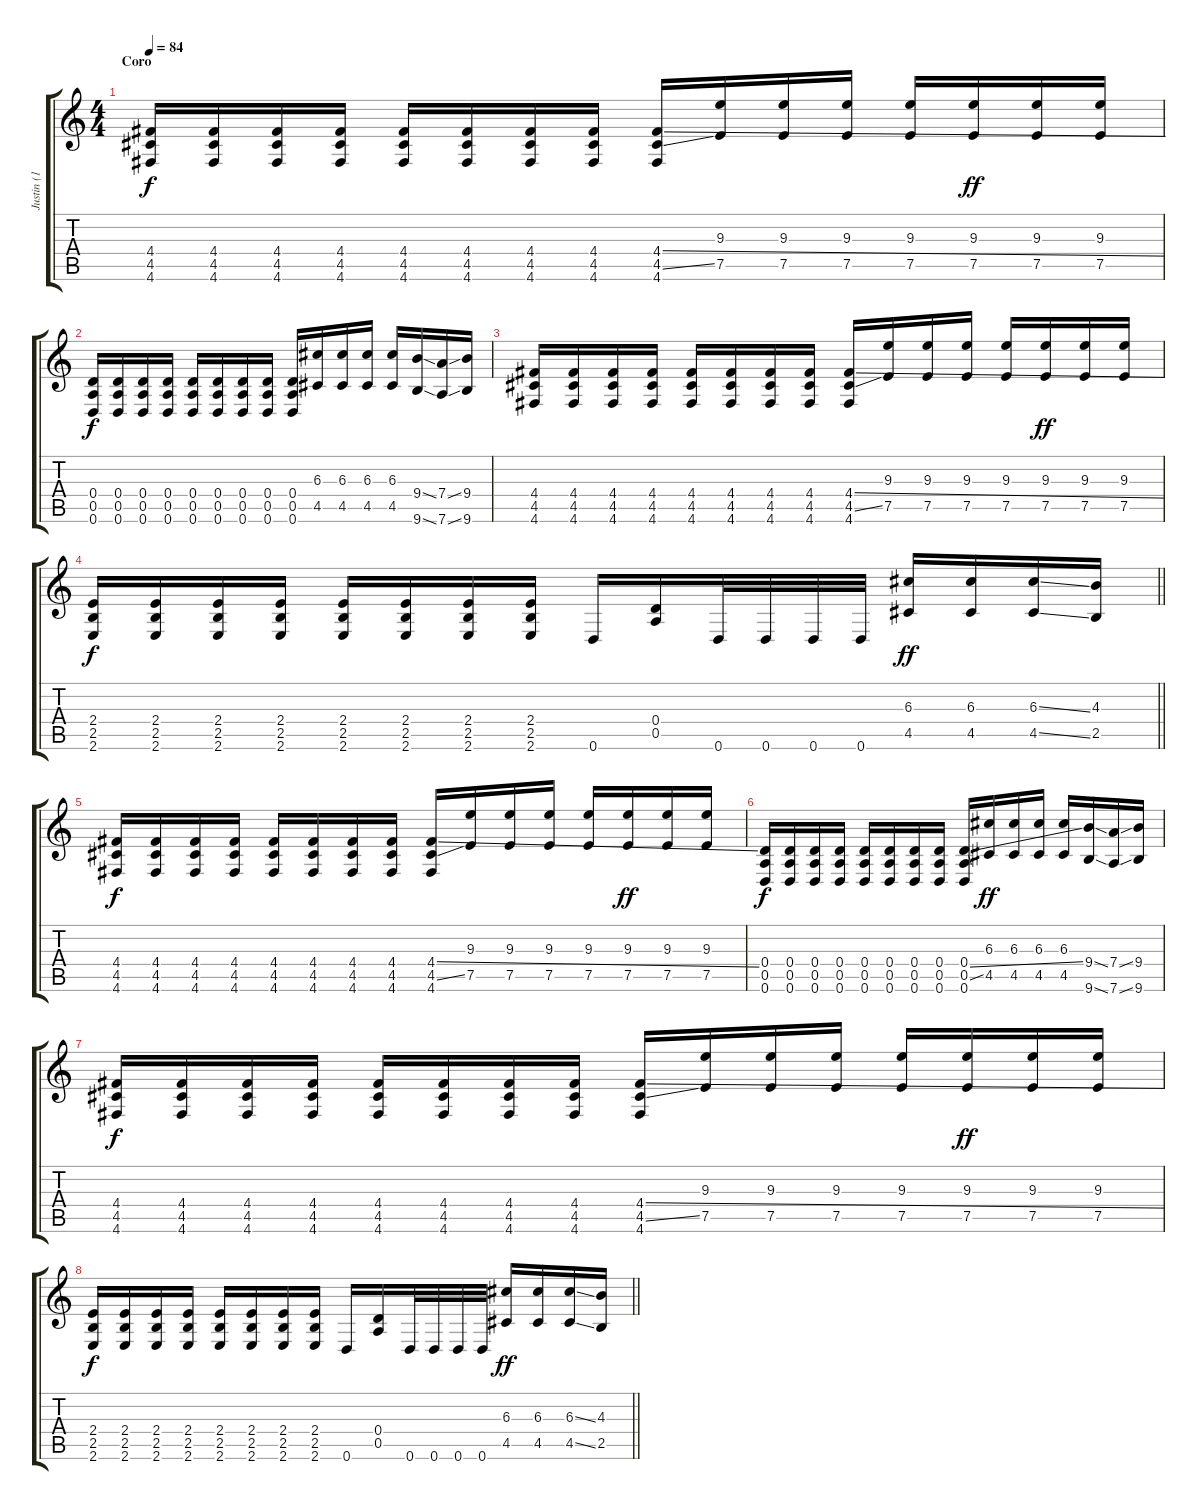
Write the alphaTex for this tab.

\track ("Justin (1 guitarra)" "Justin (1 ") {instrument overdrivenguitar}
\staff {score tabs}
\tuning (E4 B3 G3 D3 A2 D2) {hide}
\ts (4 4)
\section ("" "Coro")
\tempo 84
\clef g2
\ks c
(4.4 4.5 4.6).16{dy f} (4.4 4.5 4.6).16 (4.4 4.5 4.6).16 (4.4 4.5 4.6).16 (4.4 4.5 4.6).16 (4.4 4.5 4.6).16 (4.4 4.5 4.6).16 (4.4 4.5 4.6).16 (4.4{ss} 4.5{ss} 4.6).16 (9.3 7.5).16 (9.3 7.5).16 (9.3 7.5).16 (9.3 7.5).16 (9.3 7.5).16{dy ff} (9.3 7.5).16 (9.3 7.5).16 |
(0.4 0.5 0.6).16{dy f} (0.4 0.5 0.6).16 (0.4 0.5 0.6).16 (0.4 0.5 0.6).16 (0.4 0.5 0.6).16 (0.4 0.5 0.6).16 (0.4 0.5 0.6).16 (0.4 0.5 0.6).16 (0.4 0.5 0.6).16 (6.3 4.5).16 (6.3 4.5).16 (6.3 4.5).16 (6.3 4.5).16 (9.4{ss} 9.6{ss}).16 (7.4{ss} 7.6{ss}).16 (9.4 9.6).16 |
(4.4 4.5 4.6).16 (4.4 4.5 4.6).16 (4.4 4.5 4.6).16 (4.4 4.5 4.6).16 (4.4 4.5 4.6).16 (4.4 4.5 4.6).16 (4.4 4.5 4.6).16 (4.4 4.5 4.6).16 (4.4{ss} 4.5{ss} 4.6).16 (9.3 7.5).16 (9.3 7.5).16 (9.3 7.5).16 (9.3 7.5).16 (9.3 7.5).16{dy ff} (9.3 7.5).16 (9.3 7.5).16 |
\barLineRight lightlight
(2.4 2.5 2.6).16{dy f} (2.4 2.5 2.6).16 (2.4 2.5 2.6).16 (2.4 2.5 2.6).16 (2.4 2.5 2.6).16 (2.4 2.5 2.6).16 (2.4 2.5 2.6).16 (2.4 2.5 2.6).16 0.6.16 (0.4 0.5).16 0.6.32 0.6.32 0.6.32 0.6.32 (6.3 4.5).16{dy ff} (6.3 4.5).16 (6.3{ss} 4.5{ss}).16 (4.3 2.5).16 |
(4.4 4.5 4.6).16{dy f} (4.4 4.5 4.6).16 (4.4 4.5 4.6).16 (4.4 4.5 4.6).16 (4.4 4.5 4.6).16 (4.4 4.5 4.6).16 (4.4 4.5 4.6).16 (4.4 4.5 4.6).16 (4.4{ss} 4.5{ss} 4.6).16 (9.3 7.5).16 (9.3 7.5).16 (9.3 7.5).16 (9.3 7.5).16 (9.3 7.5).16{dy ff} (9.3 7.5).16 (9.3 7.5).16 |
(0.4 0.5 0.6).16{dy f} (0.4 0.5 0.6).16 (0.4 0.5 0.6).16 (0.4 0.5 0.6).16 (0.4 0.5 0.6).16 (0.4 0.5 0.6).16 (0.4 0.5 0.6).16 (0.4 0.5 0.6).16 (0.4{ss} 0.5{ss} 0.6).16 (6.3 4.5).16{dy ff} (6.3 4.5).16 (6.3 4.5).16 (6.3 4.5).16 (9.4{ss} 9.6{ss}).16 (7.4{ss} 7.6{ss}).16 (9.4 9.6).16 |
(4.4 4.5 4.6).16{dy f} (4.4 4.5 4.6).16 (4.4 4.5 4.6).16 (4.4 4.5 4.6).16 (4.4 4.5 4.6).16 (4.4 4.5 4.6).16 (4.4 4.5 4.6).16 (4.4 4.5 4.6).16 (4.4{ss} 4.5{ss} 4.6).16 (9.3 7.5).16 (9.3 7.5).16 (9.3 7.5).16 (9.3 7.5).16 (9.3 7.5).16{dy ff} (9.3 7.5).16 (9.3 7.5).16 |
\barLineRight lightlight
(2.4 2.5 2.6).16{dy f} (2.4 2.5 2.6).16 (2.4 2.5 2.6).16 (2.4 2.5 2.6).16 (2.4 2.5 2.6).16 (2.4 2.5 2.6).16 (2.4 2.5 2.6).16 (2.4 2.5 2.6).16 0.6.16 (0.4 0.5).16 0.6.32 0.6.32 0.6.32 0.6.32 (6.3 4.5).16{dy ff} (6.3 4.5).16 (6.3{ss} 4.5{ss}).16 (4.3 2.5).16
